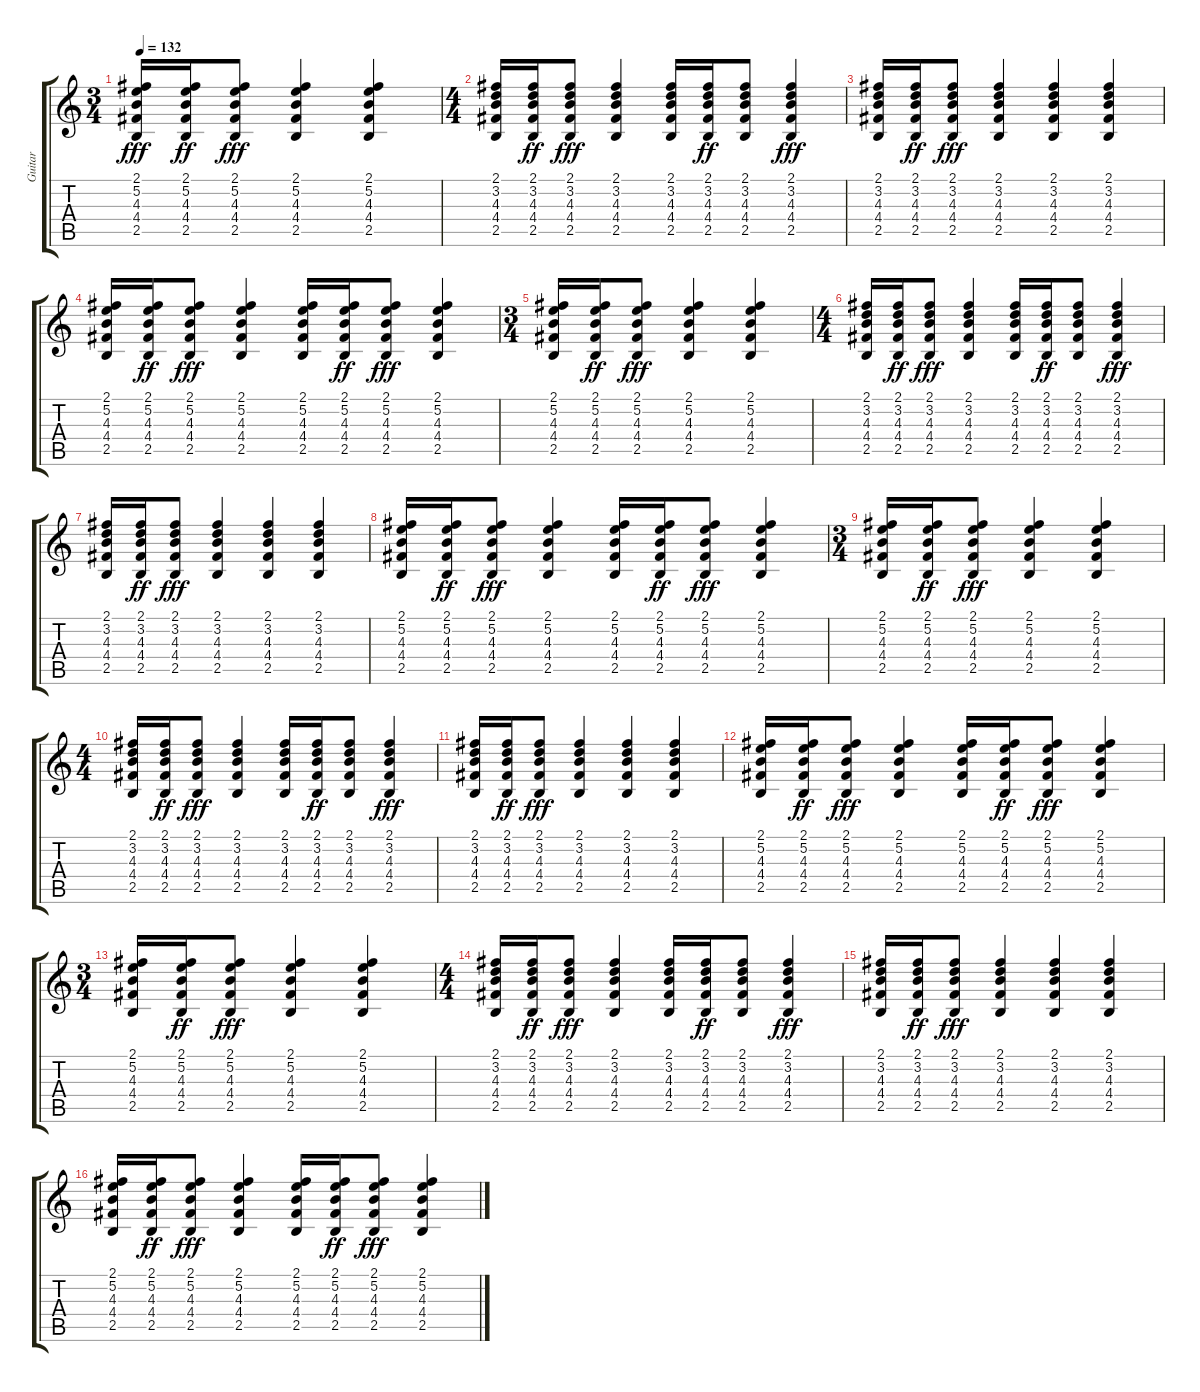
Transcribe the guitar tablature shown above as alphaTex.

\track ("Guitar" "Guitar") {instrument acousticguitarsteel}
\staff {score tabs}
\tuning (E4 B3 G3 D3 A2 E2) {hide}
\ts (3 4)
\tempo 132
\clef g2
\ks c
(2.1 5.2 4.3 4.4 2.5).16{dy fff} (2.1 5.2 4.3 4.4 2.5).16{dy ff} (2.1 5.2 4.3 4.4 2.5).8{dy fff} (2.1 5.2 4.3 4.4 2.5).4 (2.1 5.2 4.3 4.4 2.5).4 |
\ts (4 4)
(2.1 3.2 4.3 4.4 2.5).16 (2.1 3.2 4.3 4.4 2.5).16{dy ff} (2.1 3.2 4.3 4.4 2.5).8{dy fff} (2.1 3.2 4.3 4.4 2.5).4 (2.1 3.2 4.3 4.4 2.5).16 (2.1 3.2 4.3 4.4 2.5).16{dy ff} (2.1 3.2 4.3 4.4 2.5).8 (2.1 3.2 4.3 4.4 2.5).4{dy fff} |
(2.1 3.2 4.3 4.4 2.5).16 (2.1 3.2 4.3 4.4 2.5).16{dy ff} (2.1 3.2 4.3 4.4 2.5).8{dy fff} (2.1 3.2 4.3 4.4 2.5).4 (2.1 3.2 4.3 4.4 2.5).4 (2.1 3.2 4.3 4.4 2.5).4 |
(2.1 5.2 4.3 4.4 2.5).16 (2.1 5.2 4.3 4.4 2.5).16{dy ff} (2.1 5.2 4.3 4.4 2.5).8{dy fff} (2.1 5.2 4.3 4.4 2.5).4 (2.1 5.2 4.3 4.4 2.5).16 (2.1 5.2 4.3 4.4 2.5).16{dy ff} (2.1 5.2 4.3 4.4 2.5).8{dy fff} (2.1 5.2 4.3 4.4 2.5).4 |
\ts (3 4)
(2.1 5.2 4.3 4.4 2.5).16 (2.1 5.2 4.3 4.4 2.5).16{dy ff} (2.1 5.2 4.3 4.4 2.5).8{dy fff} (2.1 5.2 4.3 4.4 2.5).4 (2.1 5.2 4.3 4.4 2.5).4 |
\ts (4 4)
(2.1 3.2 4.3 4.4 2.5).16 (2.1 3.2 4.3 4.4 2.5).16{dy ff} (2.1 3.2 4.3 4.4 2.5).8{dy fff} (2.1 3.2 4.3 4.4 2.5).4 (2.1 3.2 4.3 4.4 2.5).16 (2.1 3.2 4.3 4.4 2.5).16{dy ff} (2.1 3.2 4.3 4.4 2.5).8 (2.1 3.2 4.3 4.4 2.5).4{dy fff} |
(2.1 3.2 4.3 4.4 2.5).16 (2.1 3.2 4.3 4.4 2.5).16{dy ff} (2.1 3.2 4.3 4.4 2.5).8{dy fff} (2.1 3.2 4.3 4.4 2.5).4 (2.1 3.2 4.3 4.4 2.5).4 (2.1 3.2 4.3 4.4 2.5).4 |
(2.1 5.2 4.3 4.4 2.5).16 (2.1 5.2 4.3 4.4 2.5).16{dy ff} (2.1 5.2 4.3 4.4 2.5).8{dy fff} (2.1 5.2 4.3 4.4 2.5).4 (2.1 5.2 4.3 4.4 2.5).16 (2.1 5.2 4.3 4.4 2.5).16{dy ff} (2.1 5.2 4.3 4.4 2.5).8{dy fff} (2.1 5.2 4.3 4.4 2.5).4 |
\ts (3 4)
(2.1 5.2 4.3 4.4 2.5).16 (2.1 5.2 4.3 4.4 2.5).16{dy ff} (2.1 5.2 4.3 4.4 2.5).8{dy fff} (2.1 5.2 4.3 4.4 2.5).4 (2.1 5.2 4.3 4.4 2.5).4 |
\ts (4 4)
(2.1 3.2 4.3 4.4 2.5).16 (2.1 3.2 4.3 4.4 2.5).16{dy ff} (2.1 3.2 4.3 4.4 2.5).8{dy fff} (2.1 3.2 4.3 4.4 2.5).4 (2.1 3.2 4.3 4.4 2.5).16 (2.1 3.2 4.3 4.4 2.5).16{dy ff} (2.1 3.2 4.3 4.4 2.5).8 (2.1 3.2 4.3 4.4 2.5).4{dy fff} |
(2.1 3.2 4.3 4.4 2.5).16 (2.1 3.2 4.3 4.4 2.5).16{dy ff} (2.1 3.2 4.3 4.4 2.5).8{dy fff} (2.1 3.2 4.3 4.4 2.5).4 (2.1 3.2 4.3 4.4 2.5).4 (2.1 3.2 4.3 4.4 2.5).4 |
(2.1 5.2 4.3 4.4 2.5).16 (2.1 5.2 4.3 4.4 2.5).16{dy ff} (2.1 5.2 4.3 4.4 2.5).8{dy fff} (2.1 5.2 4.3 4.4 2.5).4 (2.1 5.2 4.3 4.4 2.5).16 (2.1 5.2 4.3 4.4 2.5).16{dy ff} (2.1 5.2 4.3 4.4 2.5).8{dy fff} (2.1 5.2 4.3 4.4 2.5).4 |
\ts (3 4)
(2.1 5.2 4.3 4.4 2.5).16 (2.1 5.2 4.3 4.4 2.5).16{dy ff} (2.1 5.2 4.3 4.4 2.5).8{dy fff} (2.1 5.2 4.3 4.4 2.5).4 (2.1 5.2 4.3 4.4 2.5).4 |
\ts (4 4)
(2.1 3.2 4.3 4.4 2.5).16 (2.1 3.2 4.3 4.4 2.5).16{dy ff} (2.1 3.2 4.3 4.4 2.5).8{dy fff} (2.1 3.2 4.3 4.4 2.5).4 (2.1 3.2 4.3 4.4 2.5).16 (2.1 3.2 4.3 4.4 2.5).16{dy ff} (2.1 3.2 4.3 4.4 2.5).8 (2.1 3.2 4.3 4.4 2.5).4{dy fff} |
(2.1 3.2 4.3 4.4 2.5).16 (2.1 3.2 4.3 4.4 2.5).16{dy ff} (2.1 3.2 4.3 4.4 2.5).8{dy fff} (2.1 3.2 4.3 4.4 2.5).4 (2.1 3.2 4.3 4.4 2.5).4 (2.1 3.2 4.3 4.4 2.5).4 |
(2.1 5.2 4.3 4.4 2.5).16 (2.1 5.2 4.3 4.4 2.5).16{dy ff} (2.1 5.2 4.3 4.4 2.5).8{dy fff} (2.1 5.2 4.3 4.4 2.5).4 (2.1 5.2 4.3 4.4 2.5).16 (2.1 5.2 4.3 4.4 2.5).16{dy ff} (2.1 5.2 4.3 4.4 2.5).8{dy fff} (2.1 5.2 4.3 4.4 2.5).4
